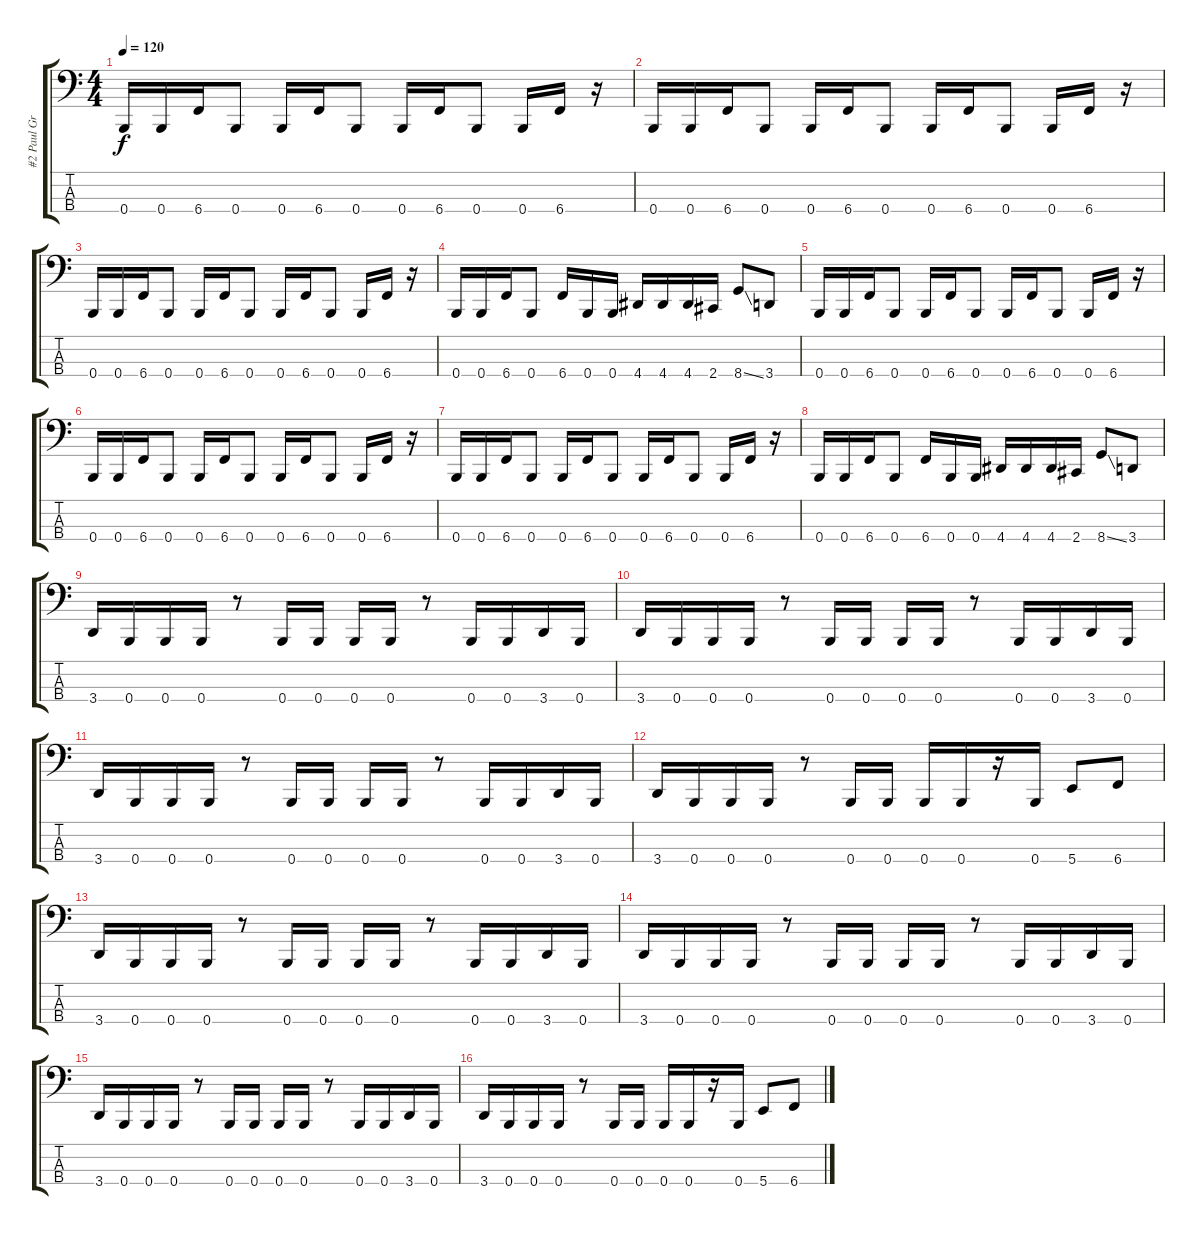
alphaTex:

\track ("#2 Paul Gray" "#2 Paul Gr") {instrument electricbasspick}
\staff {score tabs}
\tuning (E2 B1 Gb1 B0) {hide}
\ts (4 4)
\tempo 120
\clef f4
\ks c
0.4.16{dy f} 0.4.16 6.4.16 0.4.8 0.4.16 6.4.16 0.4.8 0.4.16 6.4.16 0.4.8 0.4.16 6.4.16 r.16 |
0.4.16 0.4.16 6.4.16 0.4.8 0.4.16 6.4.16 0.4.8 0.4.16 6.4.16 0.4.8 0.4.16 6.4.16 r.16 |
0.4.16 0.4.16 6.4.16 0.4.8 0.4.16 6.4.16 0.4.8 0.4.16 6.4.16 0.4.8 0.4.16 6.4.16 r.16 |
0.4.16 0.4.16 6.4.16 0.4.8 6.4.16 0.4.16 0.4.16 4.4.16 4.4.16 4.4.16 2.4.16 8.4{ss}.8 3.4.8 |
0.4.16 0.4.16 6.4.16 0.4.8 0.4.16 6.4.16 0.4.8 0.4.16 6.4.16 0.4.8 0.4.16 6.4.16 r.16 |
0.4.16 0.4.16 6.4.16 0.4.8 0.4.16 6.4.16 0.4.8 0.4.16 6.4.16 0.4.8 0.4.16 6.4.16 r.16 |
0.4.16 0.4.16 6.4.16 0.4.8 0.4.16 6.4.16 0.4.8 0.4.16 6.4.16 0.4.8 0.4.16 6.4.16 r.16 |
0.4.16 0.4.16 6.4.16 0.4.8 6.4.16 0.4.16 0.4.16 4.4.16 4.4.16 4.4.16 2.4.16 8.4{ss}.8 3.4.8 |
3.4.16 0.4.16 0.4.16 0.4.16 r.8 0.4.16 0.4.16 0.4.16 0.4.16 r.8 0.4.16 0.4.16 3.4.16 0.4.16 |
3.4.16 0.4.16 0.4.16 0.4.16 r.8 0.4.16 0.4.16 0.4.16 0.4.16 r.8 0.4.16 0.4.16 3.4.16 0.4.16 |
3.4.16 0.4.16 0.4.16 0.4.16 r.8 0.4.16 0.4.16 0.4.16 0.4.16 r.8 0.4.16 0.4.16 3.4.16 0.4.16 |
3.4.16 0.4.16 0.4.16 0.4.16 r.8 0.4.16 0.4.16 0.4.16 0.4.16 r.16 0.4.16 5.4.8 6.4.8 |
3.4.16 0.4.16 0.4.16 0.4.16 r.8 0.4.16 0.4.16 0.4.16 0.4.16 r.8 0.4.16 0.4.16 3.4.16 0.4.16 |
3.4.16 0.4.16 0.4.16 0.4.16 r.8 0.4.16 0.4.16 0.4.16 0.4.16 r.8 0.4.16 0.4.16 3.4.16 0.4.16 |
3.4.16 0.4.16 0.4.16 0.4.16 r.8 0.4.16 0.4.16 0.4.16 0.4.16 r.8 0.4.16 0.4.16 3.4.16 0.4.16 |
3.4.16 0.4.16 0.4.16 0.4.16 r.8 0.4.16 0.4.16 0.4.16 0.4.16 r.16 0.4.16 5.4.8 6.4.8
